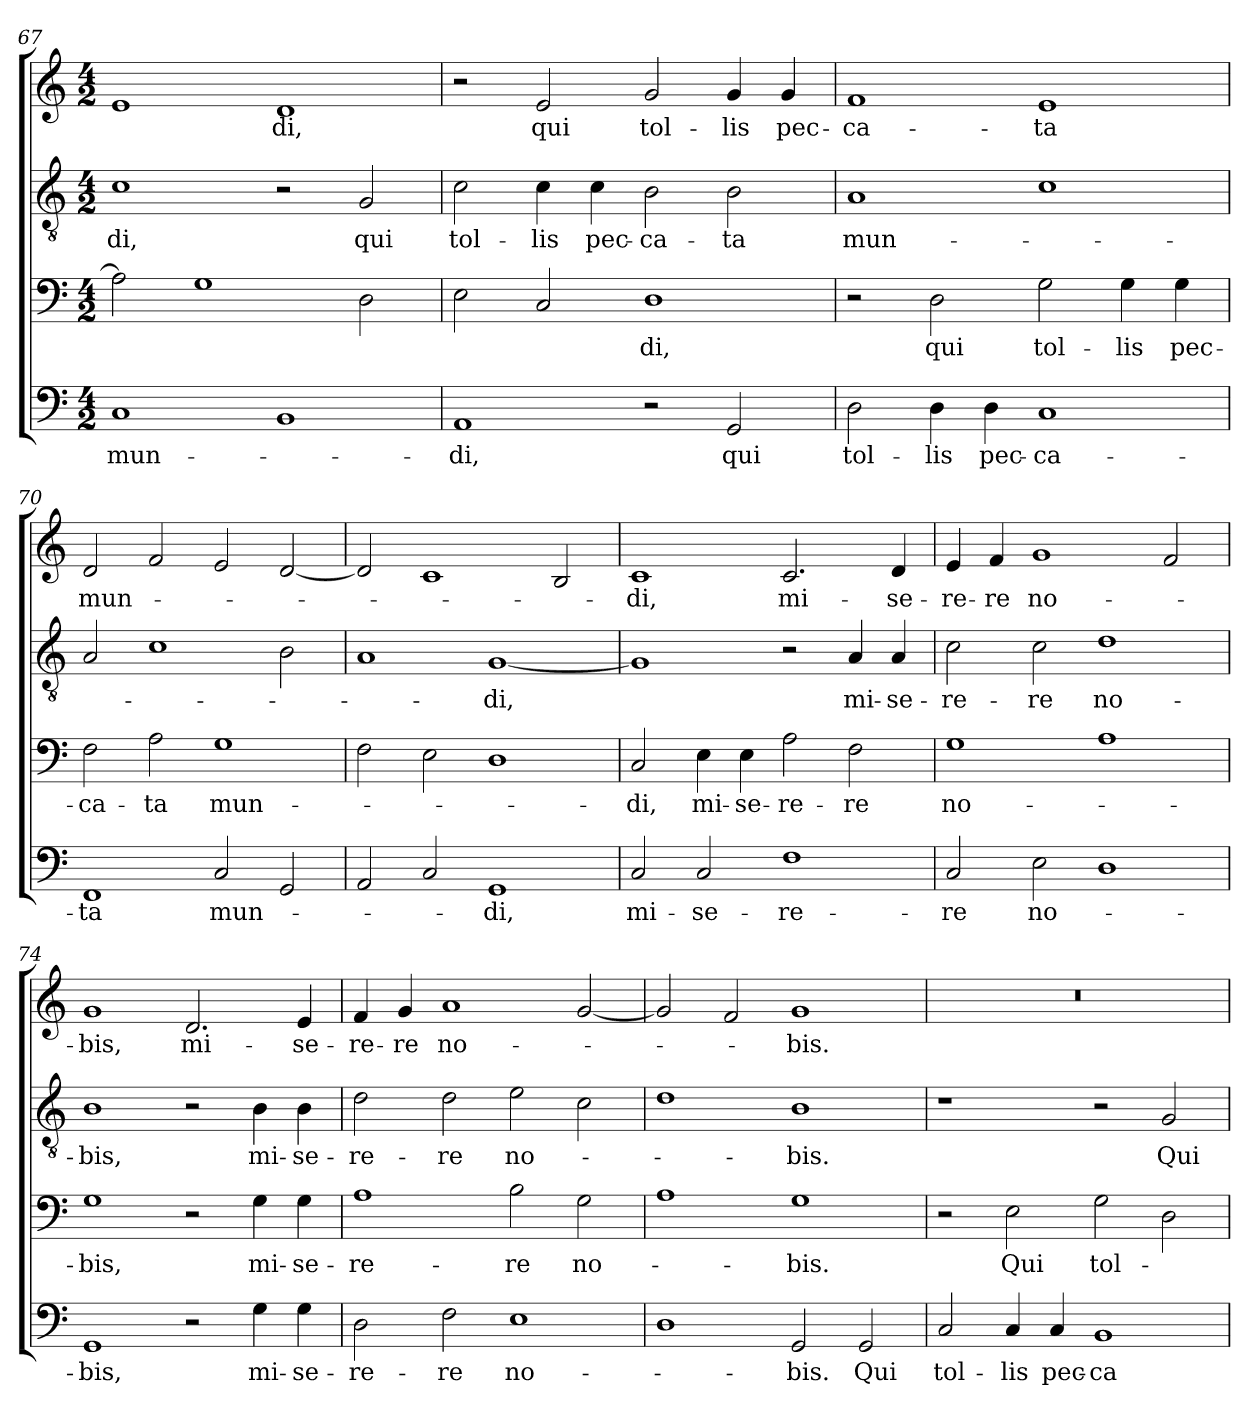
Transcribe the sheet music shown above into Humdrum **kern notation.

**kern	**text	**kern	**text	**kern	**text	**kern	**text
*part4	*part4	*part3	*part3	*part2	*part2	*part1	*part1
*staff4	*staff4	*staff3	*staff3	*staff2	*staff2	*staff1	*staff1
*clefF4	*	*clefF4	*	*clefGv2	*	*clefG2	*
*k[]	*	*k[]	*	*k[]	*	*k[]	*
*C:	*	*C:	*	*C:	*	*C:	*
*M4/2	*	*M4/2	*	*M4/2	*	*M4/2	*
=67	=67	=67	=67	=67	=67	=67	=67
!	!LO:LY:b	!	!	!	!LO:LY:b	!	!
1C	mun-	2A\]	.	1c	-di,	1e	.
.	.	1G	.	.	.	.	.
!	!	!	!	!	!	!	!LO:LY:b
1BB	.	.	.	2r	.	1d	-di,
!	!	!	!	!	!LO:LY:b	!	!
.	.	2D\	.	2G/	qui	.	.
!!LO:PB:g=z
=68	=68	=68	=68	=68	=68	=68	=68
!	!LO:LY:b	!	!	!	!LO:LY:b	!	!
1AA	-di,	2E\	.	2c\	tol-	2r	.
!	!	!	!	!	!LO:LY:b	!	!LO:LY:b
.	.	2C/	.	4c\	-lis	2e/	qui
!	!	!	!	!	!LO:LY:b	!	!
.	.	.	.	4c\	pec-	.	.
!	!	!	!LO:LY:b	!	!LO:LY:b	!	!LO:LY:b
2r	.	1D	-di,	2B\	-ca-	2g/	tol-
!	!LO:LY:b	!	!	!	!LO:LY:b	!	!LO:LY:b
2GG/	qui	.	.	2B\	-ta	4g/	-lis
!	!	!	!	!	!	!	!LO:LY:b
.	.	.	.	.	.	4g/	pec-
=69	=69	=69	=69	=69	=69	=69	=69
!	!LO:LY:b	!	!	!	!LO:LY:b	!	!LO:LY:b
2D\	tol-	2r	.	1A	mun-	1f	-ca-
!	!LO:LY:b	!	!LO:LY:b	!	!	!	!
4D\	-lis	2D\	qui	.	.	.	.
!	!LO:LY:b	!	!	!	!	!	!
4D\	pec-	.	.	.	.	.	.
!	!LO:LY:b	!	!LO:LY:b	!	!	!	!LO:LY:b
1C	-ca-	2G\	tol-	1c	.	1e	-ta
!	!	!	!LO:LY:b	!	!	!	!
.	.	4G\	-lis	.	.	.	.
!	!	!	!LO:LY:b	!	!	!	!
.	.	4G\	pec-	.	.	.	.
=70	=70	=70	=70	=70	=70	=70	=70
!	!LO:LY:b	!	!LO:LY:b	!	!	!	!LO:LY:b
1FF	-ta	2F\	-ca-	2A/	.	2d/	mun-
!	!	!	!LO:LY:b	!	!	!	!
.	.	2A\	-ta	1c	.	2f/	.
!	!LO:LY:b	!	!LO:LY:b	!	!	!	!
2C/	mun-	1G	mun-	.	.	2e/	.
2GG/	.	.	.	2B\	.	[2d/	.
=71	=71	=71	=71	=71	=71	=71	=71
2AA/	.	2F\	.	1A	.	2d/]	.
2C/	.	2E\	.	.	.	1c	.
!	!LO:LY:b	!	!	!	!LO:LY:b	!	!
1GG	-di,	1D	.	[1G	-di,	.	.
.	.	.	.	.	.	2B/	.
!!LO:LB:g=z
=72	=72	=72	=72	=72	=72	=72	=72
!	!LO:LY:b	!	!LO:LY:b	!	!	!	!LO:LY:b
2C/	mi-	2C/	-di,	1G]	.	1c	-di,
!	!LO:LY:b	!	!LO:LY:b	!	!	!	!
2C/	-se-	4E\	mi-	.	.	.	.
!	!	!	!LO:LY:b	!	!	!	!
.	.	4E\	-se-	.	.	.	.
!	!LO:LY:b	!	!LO:LY:b	!	!	!	!LO:LY:b
1F	-re-	2A\	-re-	2r	.	2.c/	mi-
!	!	!	!LO:LY:b	!	!LO:LY:b	!	!
.	.	2F\	-re	4A/	mi-	.	.
!	!	!	!	!	!LO:LY:b	!	!LO:LY:b
.	.	.	.	4A/	-se-	4d/	-se-
=73	=73	=73	=73	=73	=73	=73	=73
!	!LO:LY:b	!	!LO:LY:b	!	!LO:LY:b	!	!LO:LY:b
2C/	-re	1G	no-	2c\	-re-	4e/	-re-
!	!	!	!	!	!	!	!LO:LY:b
.	.	.	.	.	.	4f/	-re
!	!LO:LY:b	!	!	!	!LO:LY:b	!	!LO:LY:b
2E\	no-	.	.	2c\	-re	1g	no-
!	!	!	!	!	!LO:LY:b	!	!
1D	.	1A	.	1d	no-	.	.
.	.	.	.	.	.	2f/	.
=74	=74	=74	=74	=74	=74	=74	=74
!	!LO:LY:b	!	!LO:LY:b	!	!LO:LY:b	!	!LO:LY:b
1GG	-bis,	1G	-bis,	1B	-bis,	1g	-bis,
!	!	!	!	!	!	!	!LO:LY:b
2r	.	2r	.	2r	.	2.d/	mi-
!	!LO:LY:b	!	!LO:LY:b	!	!LO:LY:b	!	!
4G\	mi-	4G\	mi-	4B\	mi-	.	.
!	!LO:LY:b	!	!LO:LY:b	!	!LO:LY:b	!	!LO:LY:b
4G\	-se-	4G\	-se-	4B\	-se-	4e/	-se-
=75	=75	=75	=75	=75	=75	=75	=75
!	!LO:LY:b	!	!LO:LY:b	!	!LO:LY:b	!	!LO:LY:b
2D\	-re-	1A	-re-	2d\	-re-	4f/	-re-
!	!	!	!	!	!	!	!LO:LY:b
.	.	.	.	.	.	4g/	-re
!	!LO:LY:b	!	!	!	!LO:LY:b	!	!LO:LY:b
2F\	-re	.	.	2d\	-re	1a	no-
!	!LO:LY:b	!	!LO:LY:b	!	!LO:LY:b	!	!
1E	no-	2B\	-re	2e\	no-	.	.
!	!	!	!LO:LY:b	!	!	!	!
.	.	2G\	no-	2c\	.	[2g/	.
=76	=76	=76	=76	=76	=76	=76	=76
1D	.	1A	.	1d	.	2g/]	.
.	.	.	.	.	.	2f/	.
!	!LO:LY:b	!	!LO:LY:b	!	!LO:LY:b	!	!LO:LY:b
2GG/	-bis.	1G	-bis.	1B	-bis.	1g	-bis.
!	!LO:LY:b	!	!	!	!	!	!
2GG/	Qui	.	.	.	.	.	.
!!LO:LB:g=z
=77	=77	=77	=77	=77	=77	=77	=77
!	!LO:LY:b	!	!	!	!	!	!
2C/	tol-	2r	.	1r	.	0r	.
!	!LO:LY:b	!	!LO:LY:b	!	!	!	!
4C/	-lis	2E\	Qui	.	.	.	.
!	!LO:LY:b	!	!	!	!	!	!
4C/	pec-	.	.	.	.	.	.
!	!LO:LY:b	!	!LO:LY:b	!	!	!	!
1BB	-ca-	2G\	tol-	2r	.	.	.
!	!	!	!	!	!LO:LY:b	!	!
.	.	2D\	.	2G/	Qui	.	.
=	=	=	=	=	=	=	=
*-	*-	*-	*-	*-	*-	*-	*-
